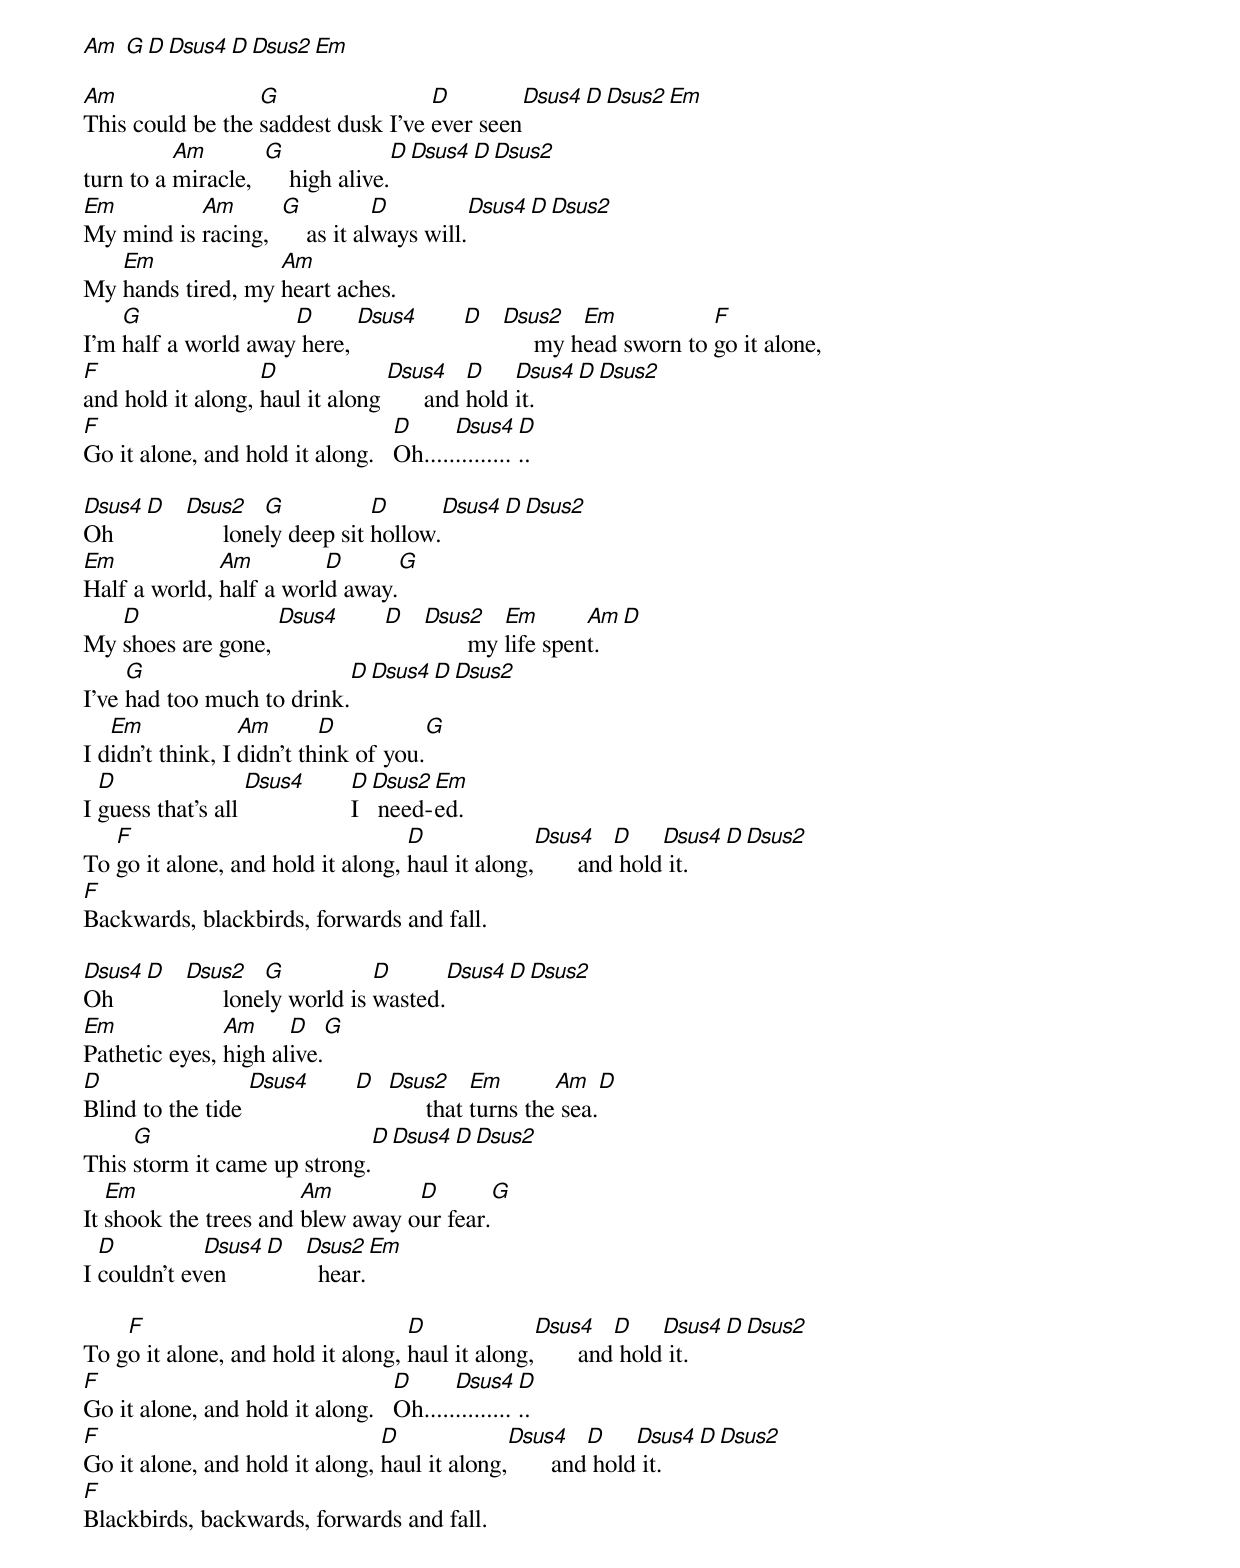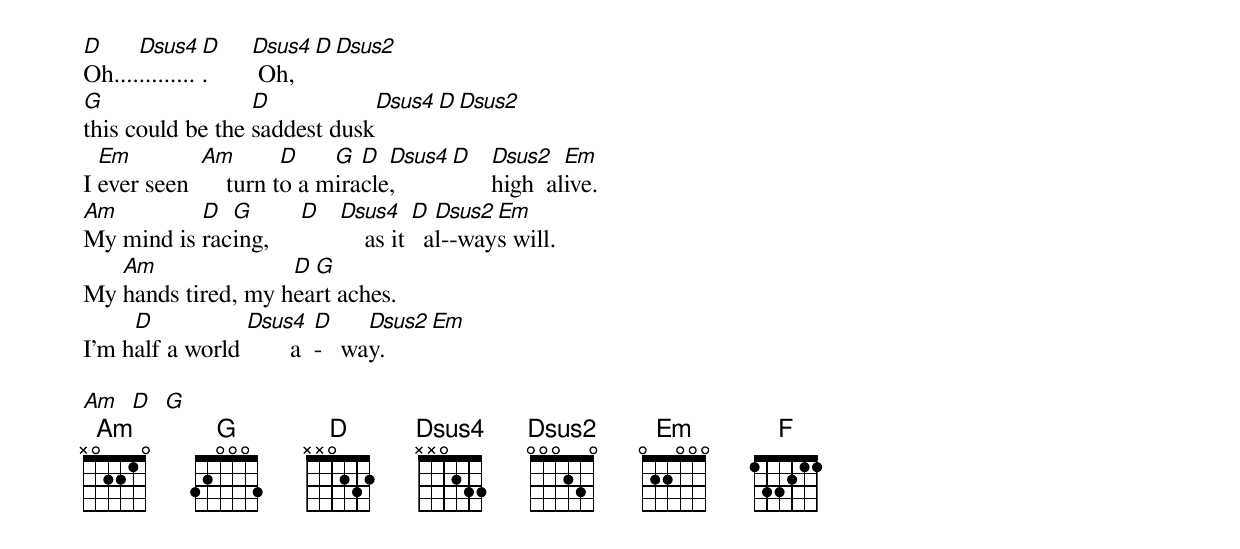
[Am] [G][D][Dsus4][D][Dsus2][Em]

[Am]This could be the [G]saddest dusk I've [D]ever seen[Dsus4][D][Dsus2][Em]
turn to a [Am]miracle,  [G]    high alive.[D][Dsus4][D][Dsus2]
[Em]My mind is [Am]racing,  [G]    as it al[D]ways will.[Dsus4][D][Dsus2]
My [Em]hands tired, my [Am]heart aches.
I'm [G]half a world away[D] here, [Dsus4]       [D]   [Dsus2]     my h[Em]ead sworn to [F]go it alone,
[F]and hold it along, [D]haul it along [Dsus4]      and [D]hold [Dsus4]it.[D][Dsus2]
[F]Go it alone, and hold it along.   [D]Oh.....[Dsus4].........[D]..

[Dsus4]Oh     [D]   [Dsus2]      lone[G]ly deep sit [D]hollow.[Dsus4][D][Dsus2]
[Em]Half a world, [Am]half a worl[D]d away.[G]
My [D]shoes are gone, [Dsus4]       [D]   [Dsus2]       my [Em]life spen[Am]t.[D]
I've [G]had too much to drink.[D][Dsus4][D][Dsus2]
I d[Em]idn't think, I [Am]didn't th[D]ink of you.[G]
I [D]guess that's all [Dsus4]       [D]I  [Dsus2] need-[Em]ed.
To [F]go it alone, and hold it along, [D]haul it along,[Dsus4]       and[D] hold[Dsus4] it.[D][Dsus2]
[F]Backwards, blackbirds, forwards and fall.

[Dsus4]Oh     [D]   [Dsus2]      lone[G]ly world is [D]wasted.[Dsus4][D][Dsus2]
[Em]Pathetic eyes, [Am]high al[D]ive.[G]
[D]Blind to the tide [Dsus4]       [D]  [Dsus2]      that [Em]turns the[Am] sea.[D]
This [G]storm it came up strong.[D][Dsus4][D][Dsus2]
It [Em]shook the trees and [Am]blew away o[D]ur fear.[G]
I [D]couldn't ev[Dsus4]en     [D]   [Dsus2]  hear.[Em]

To g[F]o it alone, and hold it along, [D]haul it along,[Dsus4]       and[D] hold[Dsus4] it.[D][Dsus2]
[F]Go it alone, and hold it along.   [D]Oh.....[Dsus4].........[D]..
[F]Go it alone, and hold it along, [D]haul it along,[Dsus4]       and[D] hold[Dsus4] it.[D][Dsus2]
[F]Blackbirds, backwards, forwards and fall.

[D]Oh....[Dsus4].........[D].       [Dsus4] Oh,[D][Dsus2]
[G]this could be the [D]saddest dusk[Dsus4][D][Dsus2]
I [Em]ever seen  [Am]    turn t[D]o a m[G]ira[D]cle[Dsus4],        [D]   [Dsus2]high  al[Em]ive.
[Am]My mind is [D]rac[G]ing,     [D]   [Dsus4]    as it [D]  a[Dsus2]l--way[Em]s will.
My [Am]hands tired, my h[D]ea[G]rt aches.
I'm h[D]alf a world [Dsus4]       a  [D]-   wa[Dsus2]y.[Em]

[Am]  [D]  [G]
